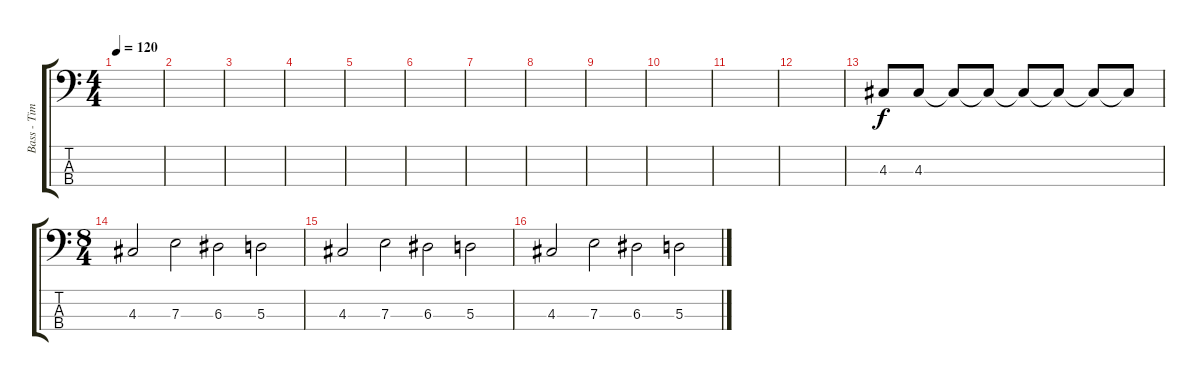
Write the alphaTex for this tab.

\track ("Bass - Tim Hansen Grabber" "Bass - Tim") {instrument electricbasspick}
\staff {score tabs}
\tuning (G2 D2 A1 E1) {hide}
\ts (4 4)
\tempo 120
\clef f4
\ks c
|
|
|
|
|
|
|
|
|
|
|
|
4.3.8 4.3.8 4.3{t}.8 4.3{t}.8 4.3{t}.8 4.3{t}.8 4.3{t}.8 4.3{t}.8 |
\ts (8 4)
4.3.2 7.3.2 6.3.2 5.3.2 |
4.3.2 7.3.2 6.3.2 5.3.2 |
4.3.2 7.3.2 6.3.2 5.3.2
